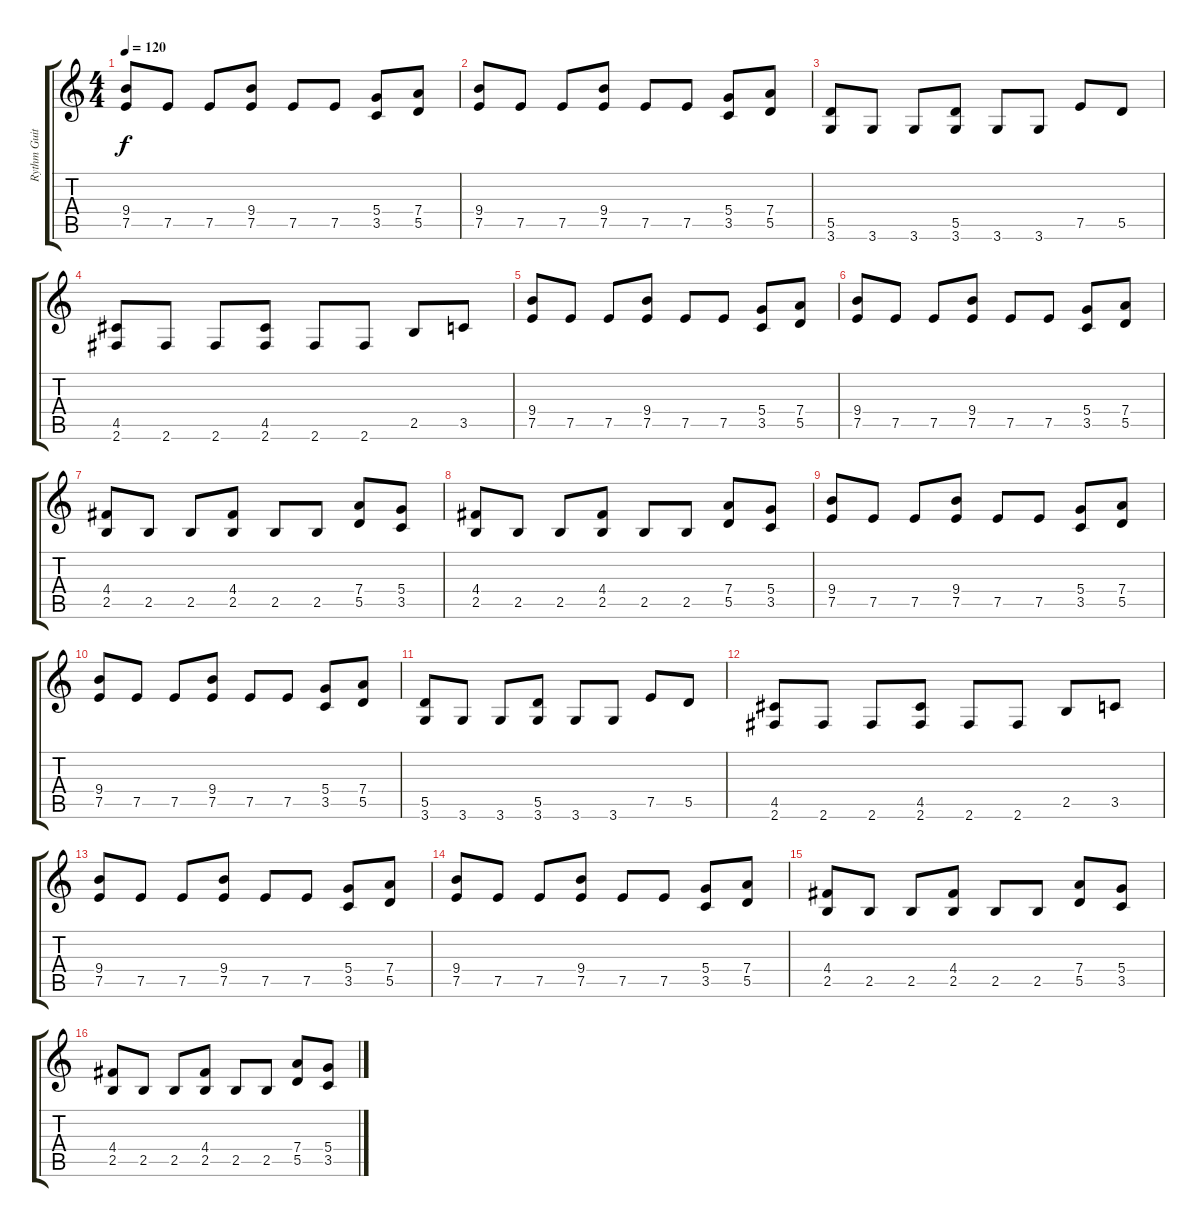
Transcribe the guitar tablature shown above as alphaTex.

\track ("Rythm Guitar II" "Rythm Guit") {instrument distortionguitar}
\staff {score tabs}
\tuning (E4 B3 G3 D3 A2 E2) {hide}
\ts (4 4)
\tempo 120
\clef g2
\ks c
(9.4 7.5).8{dy f} 7.5.8 7.5.8 (9.4 7.5).8 7.5.8 7.5.8 (5.4 3.5).8 (7.4 5.5).8 |
(9.4 7.5).8 7.5.8 7.5.8 (9.4 7.5).8 7.5.8 7.5.8 (5.4 3.5).8 (7.4 5.5).8 |
(5.5 3.6).8 3.6.8 3.6.8 (5.5 3.6).8 3.6.8 3.6.8 7.5.8 5.5.8 |
(4.5 2.6).8 2.6.8 2.6.8 (4.5 2.6).8 2.6.8 2.6.8 2.5.8 3.5.8 |
(9.4 7.5).8 7.5.8 7.5.8 (9.4 7.5).8 7.5.8 7.5.8 (5.4 3.5).8 (7.4 5.5).8 |
(9.4 7.5).8 7.5.8 7.5.8 (9.4 7.5).8 7.5.8 7.5.8 (5.4 3.5).8 (7.4 5.5).8 |
(4.4 2.5).8 2.5.8 2.5.8 (4.4 2.5).8 2.5.8 2.5.8 (7.4 5.5).8 (5.4 3.5).8 |
(4.4 2.5).8 2.5.8 2.5.8 (4.4 2.5).8 2.5.8 2.5.8 (7.4 5.5).8 (5.4 3.5).8 |
(9.4 7.5).8 7.5.8 7.5.8 (9.4 7.5).8 7.5.8 7.5.8 (5.4 3.5).8 (7.4 5.5).8 |
(9.4 7.5).8 7.5.8 7.5.8 (9.4 7.5).8 7.5.8 7.5.8 (5.4 3.5).8 (7.4 5.5).8 |
(5.5 3.6).8 3.6.8 3.6.8 (5.5 3.6).8 3.6.8 3.6.8 7.5.8 5.5.8 |
(4.5 2.6).8 2.6.8 2.6.8 (4.5 2.6).8 2.6.8 2.6.8 2.5.8 3.5.8 |
(9.4 7.5).8 7.5.8 7.5.8 (9.4 7.5).8 7.5.8 7.5.8 (5.4 3.5).8 (7.4 5.5).8 |
(9.4 7.5).8 7.5.8 7.5.8 (9.4 7.5).8 7.5.8 7.5.8 (5.4 3.5).8 (7.4 5.5).8 |
(4.4 2.5).8 2.5.8 2.5.8 (4.4 2.5).8 2.5.8 2.5.8 (7.4 5.5).8 (5.4 3.5).8 |
(4.4 2.5).8 2.5.8 2.5.8 (4.4 2.5).8 2.5.8 2.5.8 (7.4 5.5).8 (5.4 3.5).8
